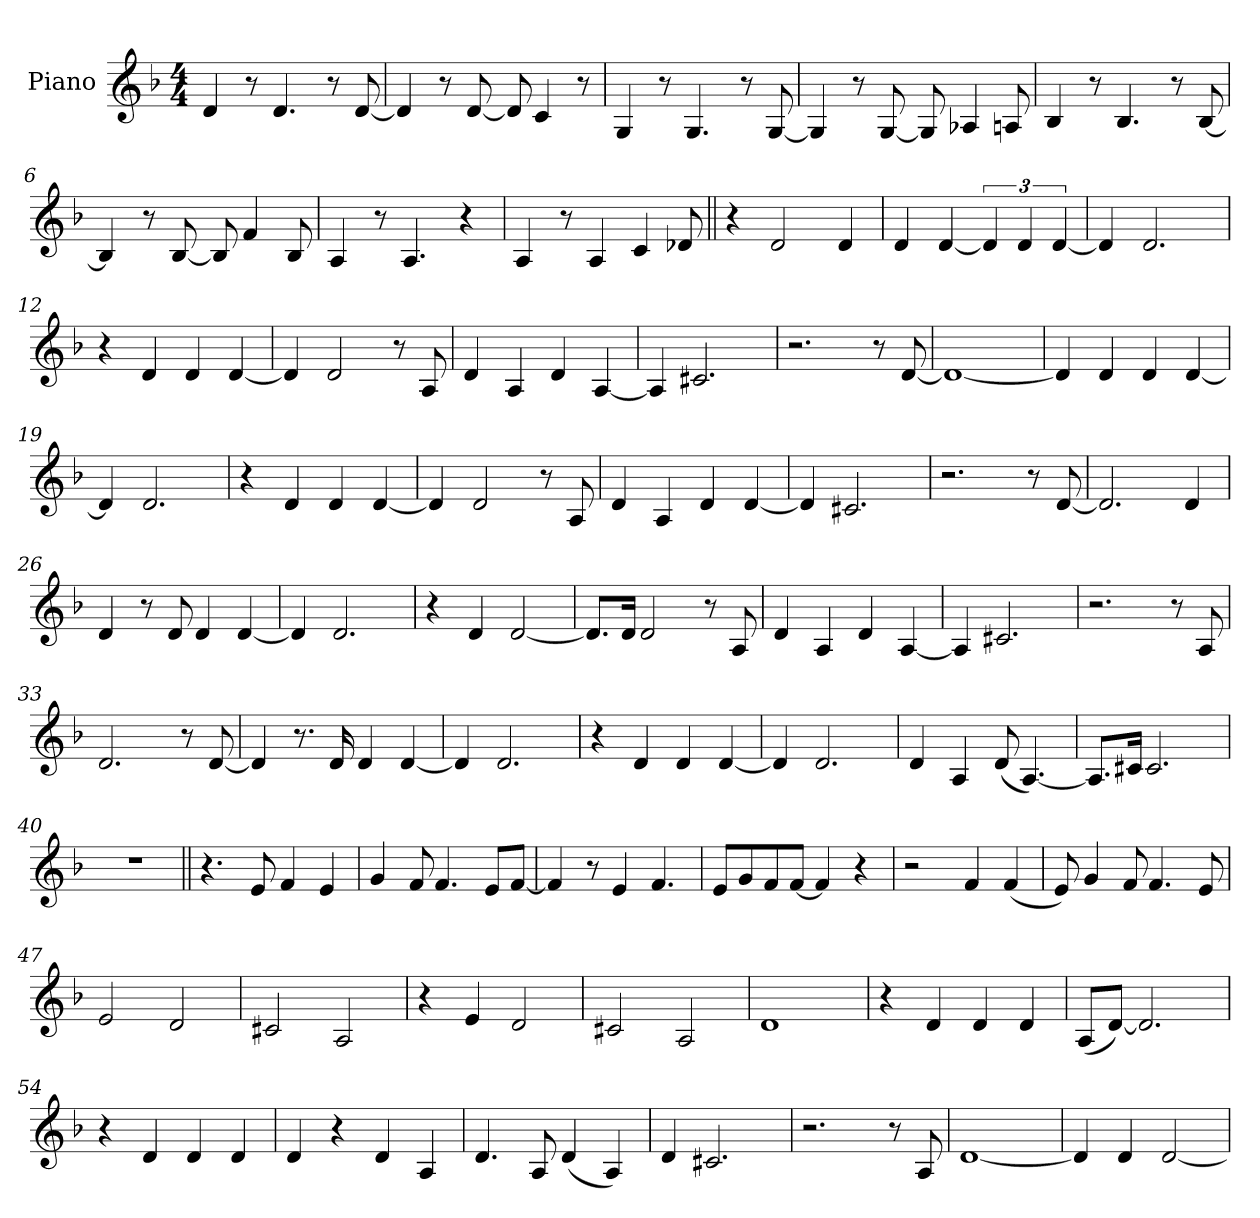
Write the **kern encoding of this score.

**kern
*part1
*staff1
*I"Piano
*I'Pno.
*clefG2
*k[b-]
*M4/4
=1
4d!
8r
4.d!
8r
[8d!
=2
4d!]
8r
[8d!
8d!]
4c!
8r
=3
4G!
8r
4.G!
8r
[8G!
=4
4G!]
8r
[8G!
8G!]
4A-X!
8An!
=5
4B-!
8r
4.B-!
8r
[8B-!
=6
4B-!]
8r
[8B-!
8B-!]
4f!
8B-!
=7
4A!
8r
4.A!
4r
=8
4A!
8r
4A!
4c!
8d-X!
=9||
4r
2d
4d
=10
4d
[4d
6d]
6d
[6d
=11
4d]
2.d
=12
4r
4d
4d
[4d
=13
4d]
2d
8r
8A
=14
4d
4A
4d
[4A
=15
4A]
2.c#X
=16
2.r
8r
[8d
=17
1d_
=18
4d]
4d
4d
[4d
=19
4d]
2.d
=20
4r
4d
4d
[4d
=21
4d]
2d
8r
8A
=22
4d
4A
4d
[4d
=23
4d]
2.c#X
=24
2.r
8r
[8d
=25
2.d]
4d
=26
4d
8r
8d
4d
[4d
=27
4d]
2.d
=28
4r
4d
[2d
=29
8.dL]
16dJk
2d
8r
8A
=30
4d
4A
4d
[4A
=31
4A]
2.c#X
=32
2.r
8r
8A
=33
2.d
8r
[8d
=34
4d]
8.r
16d
4d
[4d
=35
4d]
2.d
=36
4r
4d
4d
[4d
=37
4d]
2.d
=38
4d
4A
(8d
[4.A)
=39
8.AL]
16c#XJk
2.c#
=40
1r
=41||
4.r
8e
4f
4e
=42
4g
8f
4.f
8eL
[8fJ
=43
4f]
8r
4e
4.f
=44
8eL
8g
8f
[8fJ
4f]
4r
=45
2r
4f
(4f
=46
8e)
4g
8f
4.f
8e
=47
2e
2d
=48
2c#X
2A
=49
4r
4e
2d
=50
2c#X
2A
=51
1d
=52
4r
4d
4d
4d
=53
(8AL
[8dJ)
2.d]
=54
4r
4d
4d
4d
=55
4d
4r
4d
4A
=56
4.d
8A
(4d
4A)
=57
4d
2.c#X
=58
2.r
8r
8A
=59
[1d
=60
4d]
4d
[2d
=
*-
